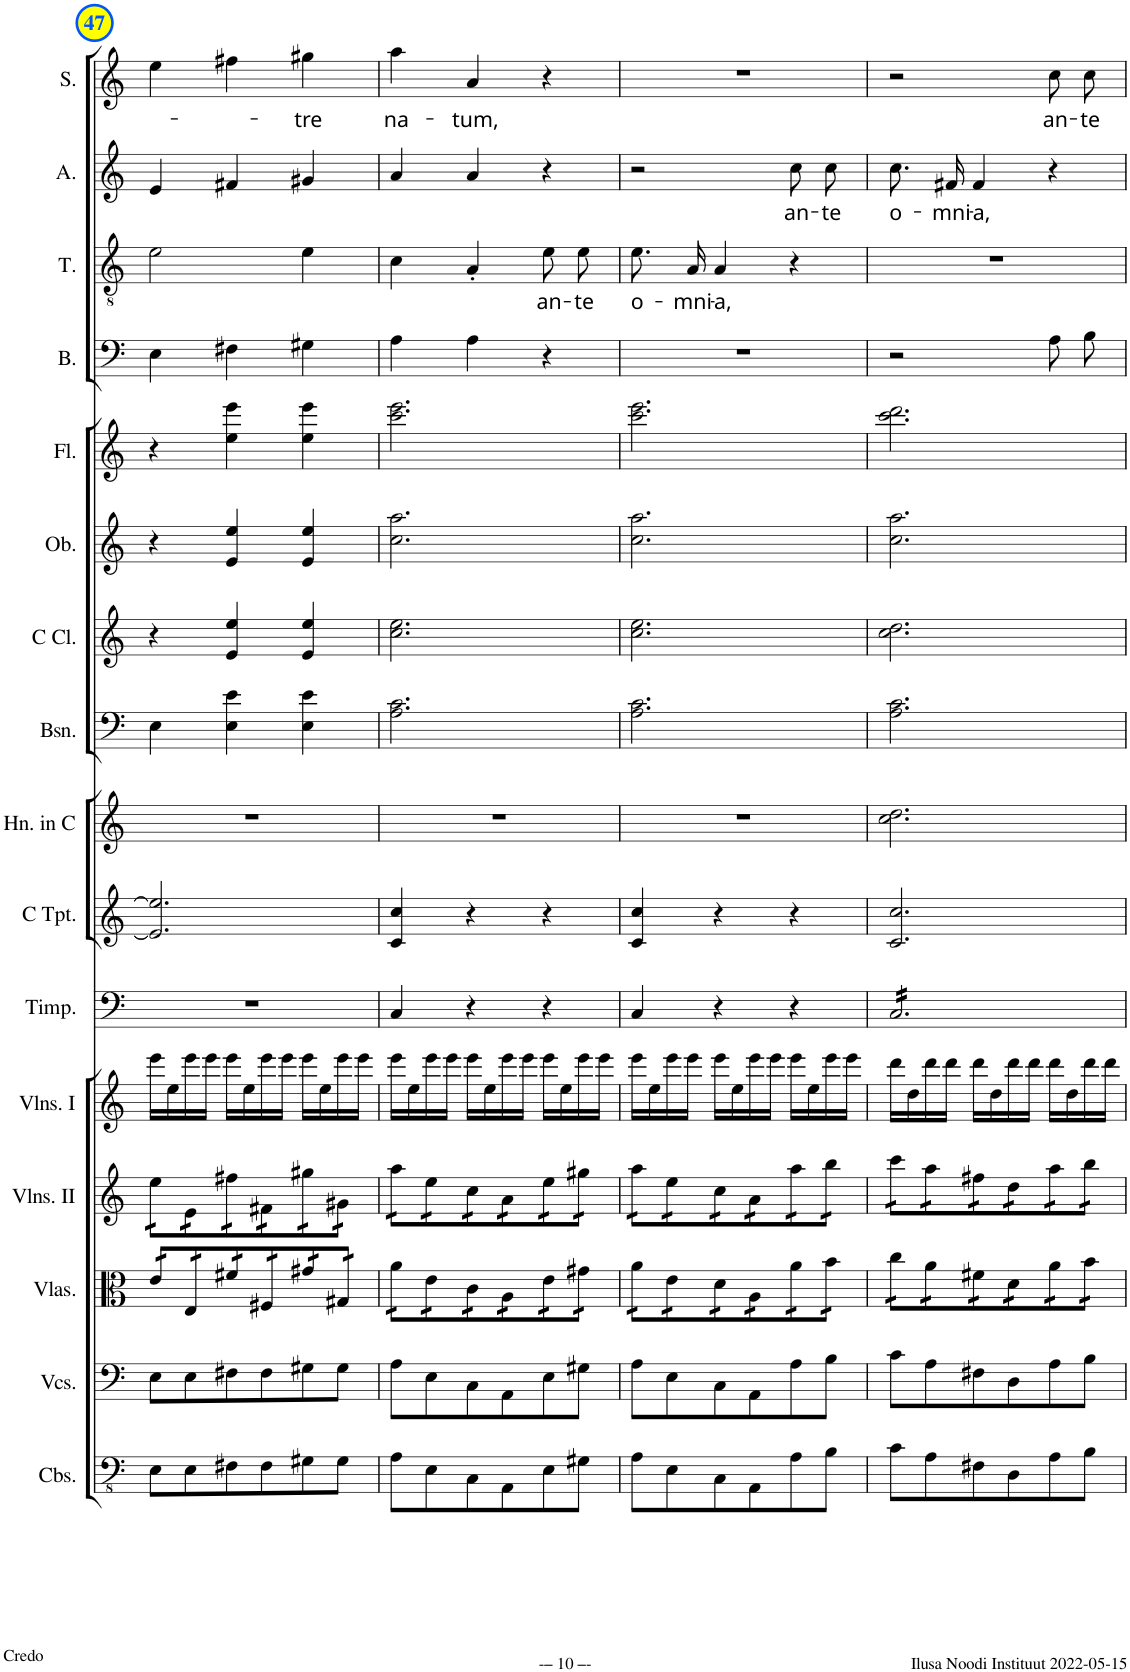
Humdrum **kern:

**kern	**kern	**kern	**kern	**kern	**kern	**kern	**kern	**kern	**kern	**kern	**kern	**kern	**kern	**text	**kern	**text	**kern	**text
*part16	*part15	*part14	*part13	*part12	*part11	*part10	*part9	*part8	*part7	*part6	*part5	*part4	*part3	*part3	*part2	*part2	*part1	*part1
*staff16	*staff15	*staff14	*staff13	*staff12	*staff11	*staff10	*staff9	*staff8	*staff7	*staff6	*staff5	*staff4	*staff3	*staff3	*staff2	*staff2	*staff1	*staff1
*I"Contrabasses	*I"Violoncellos	*I"Violas	*I"Violins II	*I"Violins I	*I"Timpani	*I"C Trumpet	*I"Horn in C	*I"Bassoon	*I"C Clarinet	*I"Oboe	*I"Flute	*I"Bass	*I"Tenor	*	*I"Alto	*	*I"Soprano	*
*I'Cbs.	*I'Vcs.	*I'Vlas.	*I'Vlns. II	*I'Vlns. I	*I'Timp.	*I'C Tpt.	*I'Hn. in C	*I'Bsn.	*I'C Cl.	*I'Ob.	*I'Fl.	*I'B.	*I'T.	*	*I'A.	*	*I'S.	*
!!LO:PB:g=z
*clefFv4	*clefF4	*clefC3	*clefG2	*clefG2	*clefF4	*clefG2	*clefG2	*clefF4	*clefG2	*clefG2	*clefG2	*clefF4	*clefGv2	*	*clefG2	*	*clefG2	*
*	*	*	*	*	*	*	*Trd4c7	*	*Trd1c2	*	*	*	*	*	*	*	*	*
*k[]	*k[]	*k[]	*k[]	*k[]	*k[]	*k[]	*k[]	*k[]	*k[]	*k[]	*k[]	*k[]	*k[]	*	*k[]	*	*k[]	*
*M3/4	*M3/4	*M3/4	*M3/4	*M3/4	*M3/4	*M3/4	*M3/4	*M3/4	*M3/4	*M3/4	*M3/4	*M3/4	*M3/4	*	*M3/4	*	*M3/4	*
=47	=47	=47	=47	=47	=47	=47	=47	=47	=47	=47	=47	=47	=47	=47	=47	=47	=47	=47
*	*	*tremolo	*	*	*	*	*	*	*	*	*	*	*	*	*	*	*	*
*	*	*	*tremolo	*	*	*	*	*	*	*	*	*	*	*	*	*	*	*
8EE\L	8E\L	16e/LL	16ee\LL	16eee\LL	2.r	2.e/] 2.ee/]	2.r	4E\	4r	4r	4r	4E\	2e\	.	4e/	.	4ee\	.
.	.	16e/	16ee\	16ee\	.	.	.	.	.	.	.	.	.	.	.	.	.	.
8EE\	8E\	16E/	16e\	16eee\	.	.	.	.	.	.	.	.	.	.	.	.	.	.
.	.	16E/	16e\	16eee\JJ	.	.	.	.	.	.	.	.	.	.	.	.	.	.
8FF#X\	8F#X\	16f#X/	16ff#X\	16eee\LL	.	.	.	4E\ 4e\	4e/ 4ee/	4e/ 4ee/	4ee\ 4eee\	4F#X\	.	.	4f#X/	.	4ff#X\	.
.	.	16f#X/	16ff#X\	16ee\	.	.	.	.	.	.	.	.	.	.	.	.	.	.
8FF#\	8F#\	16F#X/	16f#X\	16eee\	.	.	.	.	.	.	.	.	.	.	.	.	.	.
.	.	16F#X/	16f#X\	16eee\JJ	.	.	.	.	.	.	.	.	.	.	.	.	.	.
!	!	!	!	!	!	!	!	!	!	!	!	!	!	!	!	!	!	!LO:LY:b
8GG#X\	8G#X\	16g#X/	16gg#X\	16eee\LL	.	.	.	4E\ 4e\	4e/ 4ee/	4e/ 4ee/	4ee\ 4eee\	4G#X\	4e\	.	4g#X/	.	4gg#X\	-tre
.	.	16g#X/	16gg#X\	16ee\	.	.	.	.	.	.	.	.	.	.	.	.	.	.
8GG#\J	8G#\J	16G#X/	16g#X\	16eee\	.	.	.	.	.	.	.	.	.	.	.	.	.	.
.	.	16G#X/JJ	16g#X\JJ	16eee\JJ	.	.	.	.	.	.	.	.	.	.	.	.	.	.
=48	=48	=48	=48	=48	=48	=48	=48	=48	=48	=48	=48	=48	=48	=48	=48	=48	=48	=48
!	!	!	!	!	!	!	!	!	!	!	!	!	!	!	!	!	!	!LO:LY:b
8AA\L	8A\L	16a\LL	16aa\LL	16eee\LL	4C/	4c/ 4cc/	2.r	2.A\ 2.c\	2.cc\ 2.ee\	2.cc\ 2.aa\	2.ccc\ 2.eee\	4A\	4c\	.	4a/	.	4aa\	na-
.	.	16a\	16aa\	16ee\	.	.	.	.	.	.	.	.	.	.	.	.	.	.
8EE\	8E\	16e\	16ee\	16eee\	.	.	.	.	.	.	.	.	.	.	.	.	.	.
.	.	16e\	16ee\	16eee\JJ	.	.	.	.	.	.	.	.	.	.	.	.	.	.
!	!	!	!	!	!	!	!	!	!	!	!	!	!	!	!	!	!	!LO:LY:b
8CC\	8C\	16c\	16cc\	16eee\LL	4r	4r	.	.	.	.	.	4A\	4A'/	.	4a/	.	4a/	-tum,
.	.	16c\	16cc\	16ee\	.	.	.	.	.	.	.	.	.	.	.	.	.	.
8AAA\	8AA\	16A\	16a\	16eee\	.	.	.	.	.	.	.	.	.	.	.	.	.	.
.	.	16A\	16a\	16eee\JJ	.	.	.	.	.	.	.	.	.	.	.	.	.	.
!	!	!	!	!	!	!	!	!	!	!	!	!	!	!LO:LY:b	!	!	!	!
8EE\	8E\	16e\	16ee\	16eee\LL	4r	4r	.	.	.	.	.	4r	8e\L	an-	4r	.	4r	.
.	.	16e\	16ee\	16ee\	.	.	.	.	.	.	.	.	.	.	.	.	.	.
!	!	!	!	!	!	!	!	!	!	!	!	!	!	!LO:LY:b	!	!	!	!
8GG#X\J	8G#X\J	16g#X\	16gg#X\	16eee\	.	.	.	.	.	.	.	.	8e\J	-te	.	.	.	.
.	.	16g#X\JJ	16gg#X\JJ	16eee\JJ	.	.	.	.	.	.	.	.	.	.	.	.	.	.
=49	=49	=49	=49	=49	=49	=49	=49	=49	=49	=49	=49	=49	=49	=49	=49	=49	=49	=49
!	!	!	!	!	!	!	!	!	!	!	!	!	!	!LO:LY:b	!	!	!	!
8AA\L	8A\L	16a\LL	16aa\LL	16eee\LL	4C/	4c/ 4cc/	2.r	2.A\ 2.c\	2.cc\ 2.ee\	2.cc\ 2.aa\	2.ccc\ 2.eee\	2.r	8.e\L	o-	2r	.	2.r	.
.	.	16a\	16aa\	16ee\	.	.	.	.	.	.	.	.	.	.	.	.	.	.
8EE\	8E\	16e\	16ee\	16eee\	.	.	.	.	.	.	.	.	.	.	.	.	.	.
!	!	!	!	!	!	!	!	!	!	!	!	!	!	!LO:LY:b	!	!	!	!
.	.	16e\	16ee\	16eee\JJ	.	.	.	.	.	.	.	.	16A\Jk	-mni-	.	.	.	.
!	!	!	!	!	!	!	!	!	!	!	!	!	!	!LO:LY:b	!	!	!	!
8CC\	8C\	16d\	16cc\	16eee\LL	4r	4r	.	.	.	.	.	.	4A/	-a,	.	.	.	.
.	.	16d\	16cc\	16ee\	.	.	.	.	.	.	.	.	.	.	.	.	.	.
8AAA\	8AA\	16A\	16a\	16eee\	.	.	.	.	.	.	.	.	.	.	.	.	.	.
.	.	16A\	16a\	16eee\JJ	.	.	.	.	.	.	.	.	.	.	.	.	.	.
!	!	!	!	!	!	!	!	!	!	!	!	!	!	!	!	!LO:LY:b	!	!
8AA\	8A\	16a\	16aa\	16eee\LL	4r	4r	.	.	.	.	.	.	4r	.	8cc\L	an-	.	.
.	.	16a\	16aa\	16ee\	.	.	.	.	.	.	.	.	.	.	.	.	.	.
!	!	!	!	!	!	!	!	!	!	!	!	!	!	!	!	!LO:LY:b	!	!
8BB\J	8B\J	16b\	16bb\	16eee\	.	.	.	.	.	.	.	.	.	.	8cc\J	-te	.	.
.	.	16b\JJ	16bb\JJ	16eee\JJ	.	.	.	.	.	.	.	.	.	.	.	.	.	.
=50	=50	=50	=50	=50	=50	=50	=50	=50	=50	=50	=50	=50	=50	=50	=50	=50	=50	=50
!	!	!	!	!	!	!	!	!	!	!	!	!	!	!	!	!LO:LY:b	!	!
*	*	*	*	*	*tremolo	*	*	*	*	*	*	*	*	*	*	*	*	*
8C\L	8c\L	16cc\LL	16ccc\LL	16ddd\LL	16C/LL	2.c/ 2.cc/	2.cc\ 2.dd\	2.A\ 2.c\	2.cc\ 2.dd\	2.cc\ 2.aa\	2.ccc\ 2.ddd\	2r	2.r	.	8.cc/L	o-	2r	.
.	.	16cc\	16ccc\	16dd\	16C/	.	.	.	.	.	.	.	.	.	.	.	.	.
8AA\	8A\	16a\	16aa\	16ddd\	16C/	.	.	.	.	.	.	.	.	.	.	.	.	.
!	!	!	!	!	!	!	!	!	!	!	!	!	!	!	!	!LO:LY:b	!	!
.	.	16a\	16aa\	16ddd\JJ	16C/	.	.	.	.	.	.	.	.	.	16f#X/Jk	-mni-	.	.
!	!	!	!	!	!	!	!	!	!	!	!	!	!	!	!	!LO:LY:b	!	!
8FF#X\	8F#X\	16f#X\	16ff#X\	16ddd\LL	16C/	.	.	.	.	.	.	.	.	.	4f#/	-a,	.	.
.	.	16f#X\	16ff#X\	16dd\	16C/	.	.	.	.	.	.	.	.	.	.	.	.	.
8DD\	8D\	16d\	16dd\	16ddd\	16C/	.	.	.	.	.	.	.	.	.	.	.	.	.
.	.	16d\	16dd\	16ddd\JJ	16C/	.	.	.	.	.	.	.	.	.	.	.	.	.
!	!	!	!	!	!	!	!	!	!	!	!	!	!	!	!	!	!	!LO:LY:b
8AA\	8A\	16a\	16aa\	16ddd\LL	16C/	.	.	.	.	.	.	8A\L	.	.	4r	.	8cc\L	an-
.	.	16a\	16aa\	16dd\	16C/	.	.	.	.	.	.	.	.	.	.	.	.	.
!	!	!	!	!	!	!	!	!	!	!	!	!	!	!	!	!	!	!LO:LY:b
8BB\J	8B\J	16b\	16bb\	16ddd\	16C/	.	.	.	.	.	.	8B\J	.	.	.	.	8cc\J	-te
.	.	16b\JJ	16bb\JJ	16ddd\JJ	16C/JJ	.	.	.	.	.	.	.	.	.	.	.	.	.
*	*	*	*	*	*Xtremolo	*	*	*	*	*	*	*	*	*	*	*	*	*
*	*	*	*Xtremolo	*	*	*	*	*	*	*	*	*	*	*	*	*	*	*
*	*	*Xtremolo	*	*	*	*	*	*	*	*	*	*	*	*	*	*	*	*
=	=	=	=	=	=	=	=	=	=	=	=	=	=	=	=	=	=	=
*-	*-	*-	*-	*-	*-	*-	*-	*-	*-	*-	*-	*-	*-	*-	*-	*-	*-	*-
